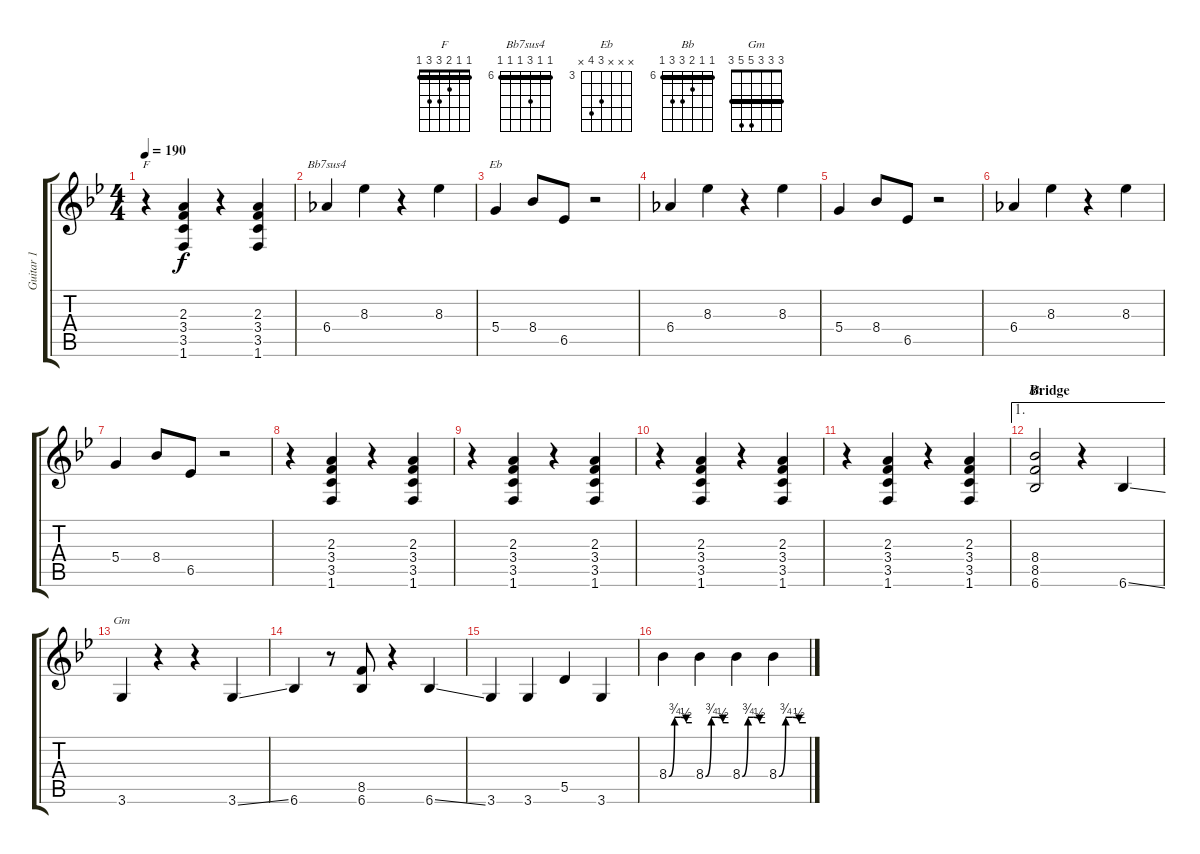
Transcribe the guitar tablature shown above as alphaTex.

\track ("Guitar 1" "Guitar 1") {instrument distortionguitar}
\staff {score tabs}
\tuning (E4 B3 G3 D3 A2 E2) {hide}
\chord ("F" 1 1 2 3 3 1) {barre 1}
\chord ("Bb7sus4" 6 6 8 6 6 6) {firstfret 6 barre 6}
\chord ("Eb" x x x 5 6 x) {firstfret 3}
\chord ("Bb" 6 6 7 8 8 6) {firstfret 6 barre 6}
\chord ("Gm" 3 3 3 5 5 3) {barre 3}
\ts (4 4)
\tempo 190
\clef g2
\ks bb
r.4{ch "F" dy f} (2.3 3.4 3.5 1.6).4 r.4 (2.3 3.4 3.5 1.6).4 |
6.4.4{ch "Bb7sus4"} 8.3.4 r.4 8.3.4 |
5.4.4{ch "Eb"} 8.4.8 6.5.8 r.2 |
6.4.4 8.3.4 r.4 8.3.4 |
5.4.4 8.4.8 6.5.8 r.2 |
6.4.4 8.3.4 r.4 8.3.4 |
5.4.4 8.4.8 6.5.8 r.2 |
r.4 (2.3 3.4 3.5 1.6).4 r.4 (2.3 3.4 3.5 1.6).4 |
r.4 (2.3 3.4 3.5 1.6).4 r.4 (2.3 3.4 3.5 1.6).4 |
r.4 (2.3 3.4 3.5 1.6).4 r.4 (2.3 3.4 3.5 1.6).4 |
r.4 (2.3 3.4 3.5 1.6).4 r.4 (2.3 3.4 3.5 1.6).4 |
\ae 1
\section ("" "Bridge")
(8.4 8.5 6.6).2{ch "Bb"} r.4 6.6{ss}.4 |
3.6.4{ch "Gm"} r.4 r.4 3.6{ss}.4 |
6.6.4 r.8 (8.5 6.6).8 r.4 6.6{ss}.4 |
3.6.4 3.6.4 5.5.4 3.6.4 |
8.4{be (custom 0 0 15 3 30 3 45 2 60 2)}.4 8.4{be (custom 0 0 15 3 30 3 45 2 60 2)}.4 8.4{be (custom 0 0 15 3 30 3 45 2 60 2)}.4 8.4{be (custom 0 0 15 3 30 3 45 2 60 2)}.4
